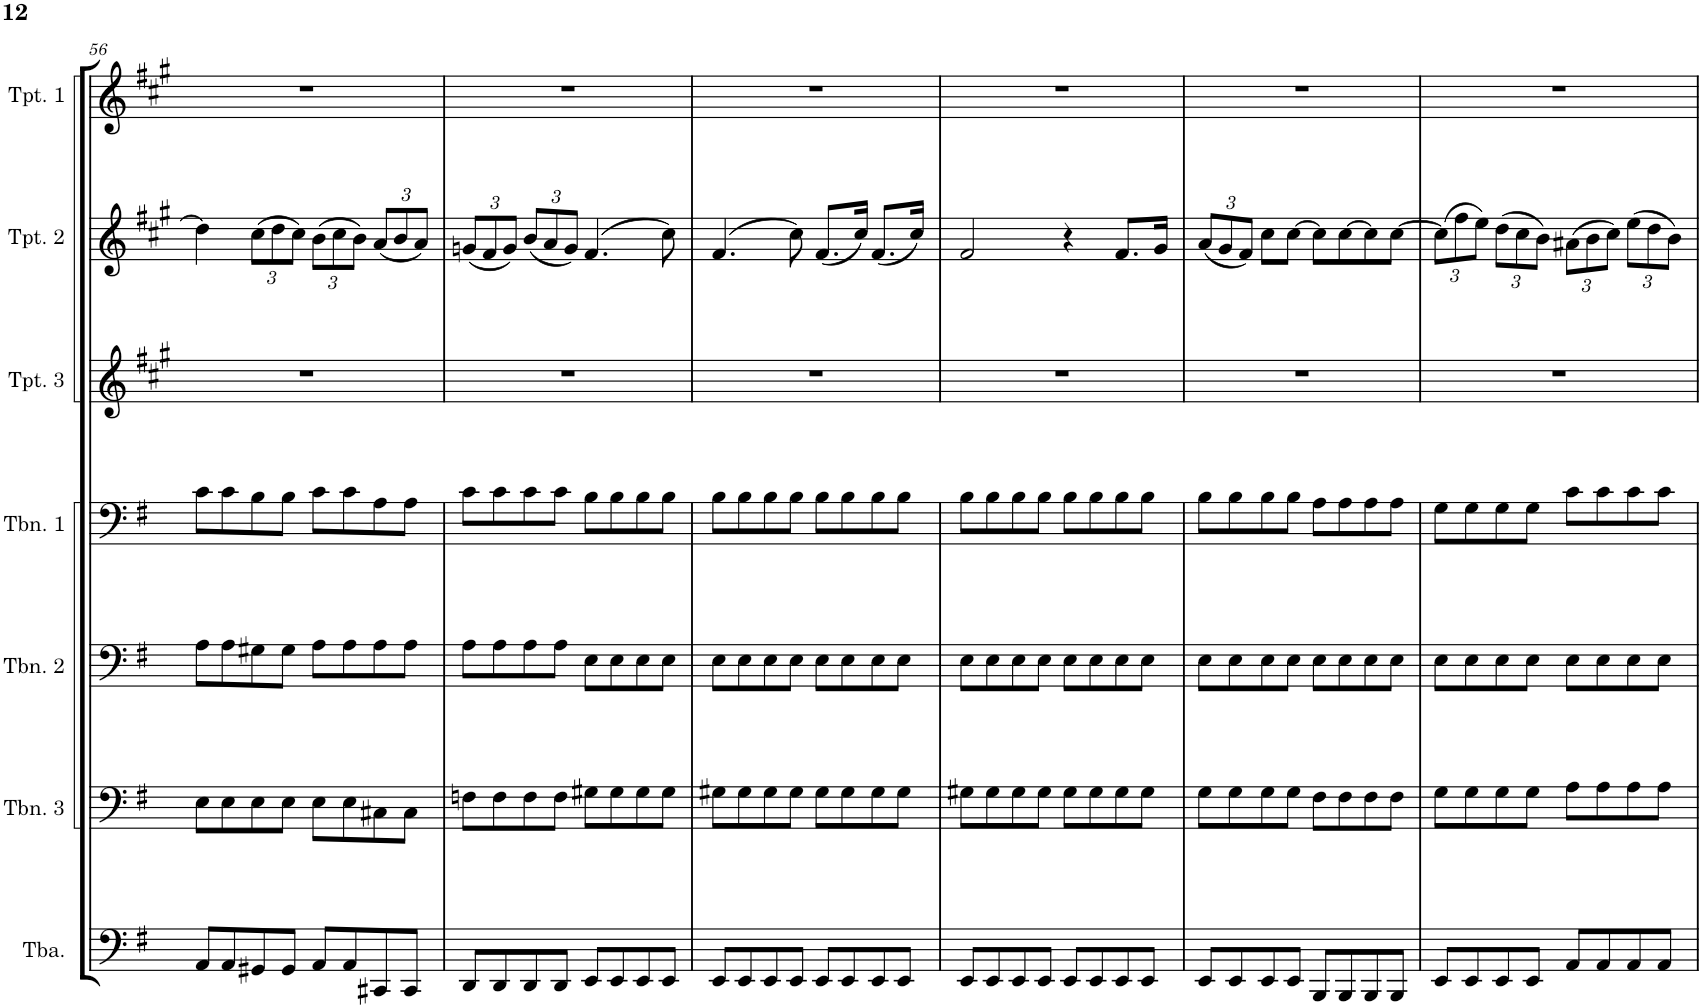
**kern	**kern	**kern	**kern	**kern	**kern	**kern
*part7	*part6	*part5	*part4	*part3	*part2	*part1
*staff7	*staff6	*staff5	*staff4	*staff3	*staff2	*staff1
*I"Tuba	*I"Trombone 3	*I"Trombone 2	*I"Trombone 1	*I"Trumpet 3	*I"Trumpet 2	*I"Trumpet 1
*I'Tba.	*I'Tbn. 3	*I'Tbn. 2	*I'Tbn. 1	*I'Tpt. 3	*I'Tpt. 2	*I'Tpt. 1
!!LO:PB:g=z
*clefF4	*clefF4	*clefF4	*clefF4	*clefG2	*clefG2	*clefG2
*	*	*	*	*Trd1c2	*Trd1c2	*Trd1c2
*k[f#]	*k[f#]	*k[f#]	*k[f#]	*k[f#c#g#]	*k[f#c#g#]	*k[f#c#g#]
*M4/4	*M4/4	*M4/4	*M4/4	*M4/4	*M4/4	*M4/4
=56	=56	=56	=56	=56	=56	=56
8AA/L	8E\L	8A\L	8c\L	1r	4dd\]	1r
8AA/	8E\	8A\	8c\	.	.	.
*	*	*	*	*	*Xbrackettup	*
8GG#X/	8E\	8G#X\	8B\	.	(12cc#\L	.
.	.	.	.	.	12dd\	.
8GG#/J	8E\J	8G#\J	8B\J	.	.	.
.	.	.	.	.	12cc#\J)	.
8AA/L	8E\L	8A\L	8c\L	.	(12b\L	.
.	.	.	.	.	12cc#\	.
8AA/	8E\	8A\	8c\	.	.	.
.	.	.	.	.	12b\J)	.
8CC#X/	8C#X\	8A\	8A\	.	(12a/L	.
.	.	.	.	.	12b/	.
8CC#/J	8C#\J	8A\J	8A\J	.	.	.
.	.	.	.	.	12a/J)	.
=57	=57	=57	=57	=57	=57	=57
8DD/L	8Fn\L	8A\L	8c\L	1r	(12gn/L	1r
.	.	.	.	.	12f#/	.
8DD/	8F\	8A\	8c\	.	.	.
.	.	.	.	.	12g/J)	.
8DD/	8F\	8A\	8c\	.	(12b/L	.
.	.	.	.	.	12a/	.
8DD/J	8F\J	8A\J	8c\J	.	.	.
.	.	.	.	.	12g/J)	.
8EE/L	8G#X\L	8E\L	8B\L	.	(4.f#/	.
8EE/	8G#\	8E\	8B\	.	.	.
8EE/	8G#\	8E\	8B\	.	.	.
8EE/J	8G#\J	8E\J	8B\J	.	8cc#\)	.
=58	=58	=58	=58	=58	=58	=58
8EE/L	8G#X\L	8E\L	8B\L	1r	(4.f#/	1r
8EE/	8G#\	8E\	8B\	.	.	.
8EE/	8G#\	8E\	8B\	.	.	.
8EE/J	8G#\J	8E\J	8B\J	.	8cc#\)	.
8EE/L	8G#\L	8E\L	8B\L	.	(8.f#/L	.
8EE/	8G#\	8E\	8B\	.	.	.
.	.	.	.	.	16cc#/Jk)	.
8EE/	8G#\	8E\	8B\	.	(8.f#/L	.
8EE/J	8G#\J	8E\J	8B\J	.	.	.
.	.	.	.	.	16cc#/Jk)	.
=59	=59	=59	=59	=59	=59	=59
8EE/L	8G#X\L	8E\L	8B\L	1r	2f#/	1r
8EE/	8G#\	8E\	8B\	.	.	.
8EE/	8G#\	8E\	8B\	.	.	.
8EE/J	8G#\J	8E\J	8B\J	.	.	.
8EE/L	8G#\L	8E\L	8B\L	.	4r	.
8EE/	8G#\	8E\	8B\	.	.	.
8EE/	8G#\	8E\	8B\	.	8.f#/L	.
8EE/J	8G#\J	8E\J	8B\J	.	.	.
.	.	.	.	.	16g#/Jk	.
=60	=60	=60	=60	=60	=60	=60
8EE/L	8G\L	8E\L	8B\L	1r	(12a/L	1r
.	.	.	.	.	12g#/	.
8EE/	8G\	8E\	8B\	.	.	.
.	.	.	.	.	12f#/J)	.
8EE/	8G\	8E\	8B\	.	8cc#\L	.
8EE/J	8G\J	8E\J	8B\J	.	[8cc#\J	.
8BBB/L	8F#\L	8E\L	8A\L	.	8cc#\L]	.
8BBB/	8F#\	8E\	8A\	.	[8cc#\	.
8BBB/	8F#\	8E\	8A\	.	8cc#\]	.
8BBB/J	8F#\J	8E\J	8A\J	.	[8cc#\J	.
=61	=61	=61	=61	=61	=61	=61
8EE/L	8G\L	8E\L	8G\L	1r	(12cc#\L]	1r
.	.	.	.	.	12ff#\	.
8EE/	8G\	8E\	8G\	.	.	.
.	.	.	.	.	12ee\J)	.
8EE/	8G\	8E\	8G\	.	(12dd\L	.
.	.	.	.	.	12cc#\	.
8EE/J	8G\J	8E\J	8G\J	.	.	.
.	.	.	.	.	12b\J)	.
8AA/L	8A\L	8E\L	8c\L	.	(12a#X\L	.
.	.	.	.	.	12b\	.
8AA/	8A\	8E\	8c\	.	.	.
.	.	.	.	.	12cc#\J)	.
8AA/	8A\	8E\	8c\	.	(12ee\L	.
.	.	.	.	.	12dd\	.
8AA/J	8A\J	8E\J	8c\J	.	.	.
.	.	.	.	.	12b\J)	.
=	=	=	=	=	=	=
*-	*-	*-	*-	*-	*-	*-
